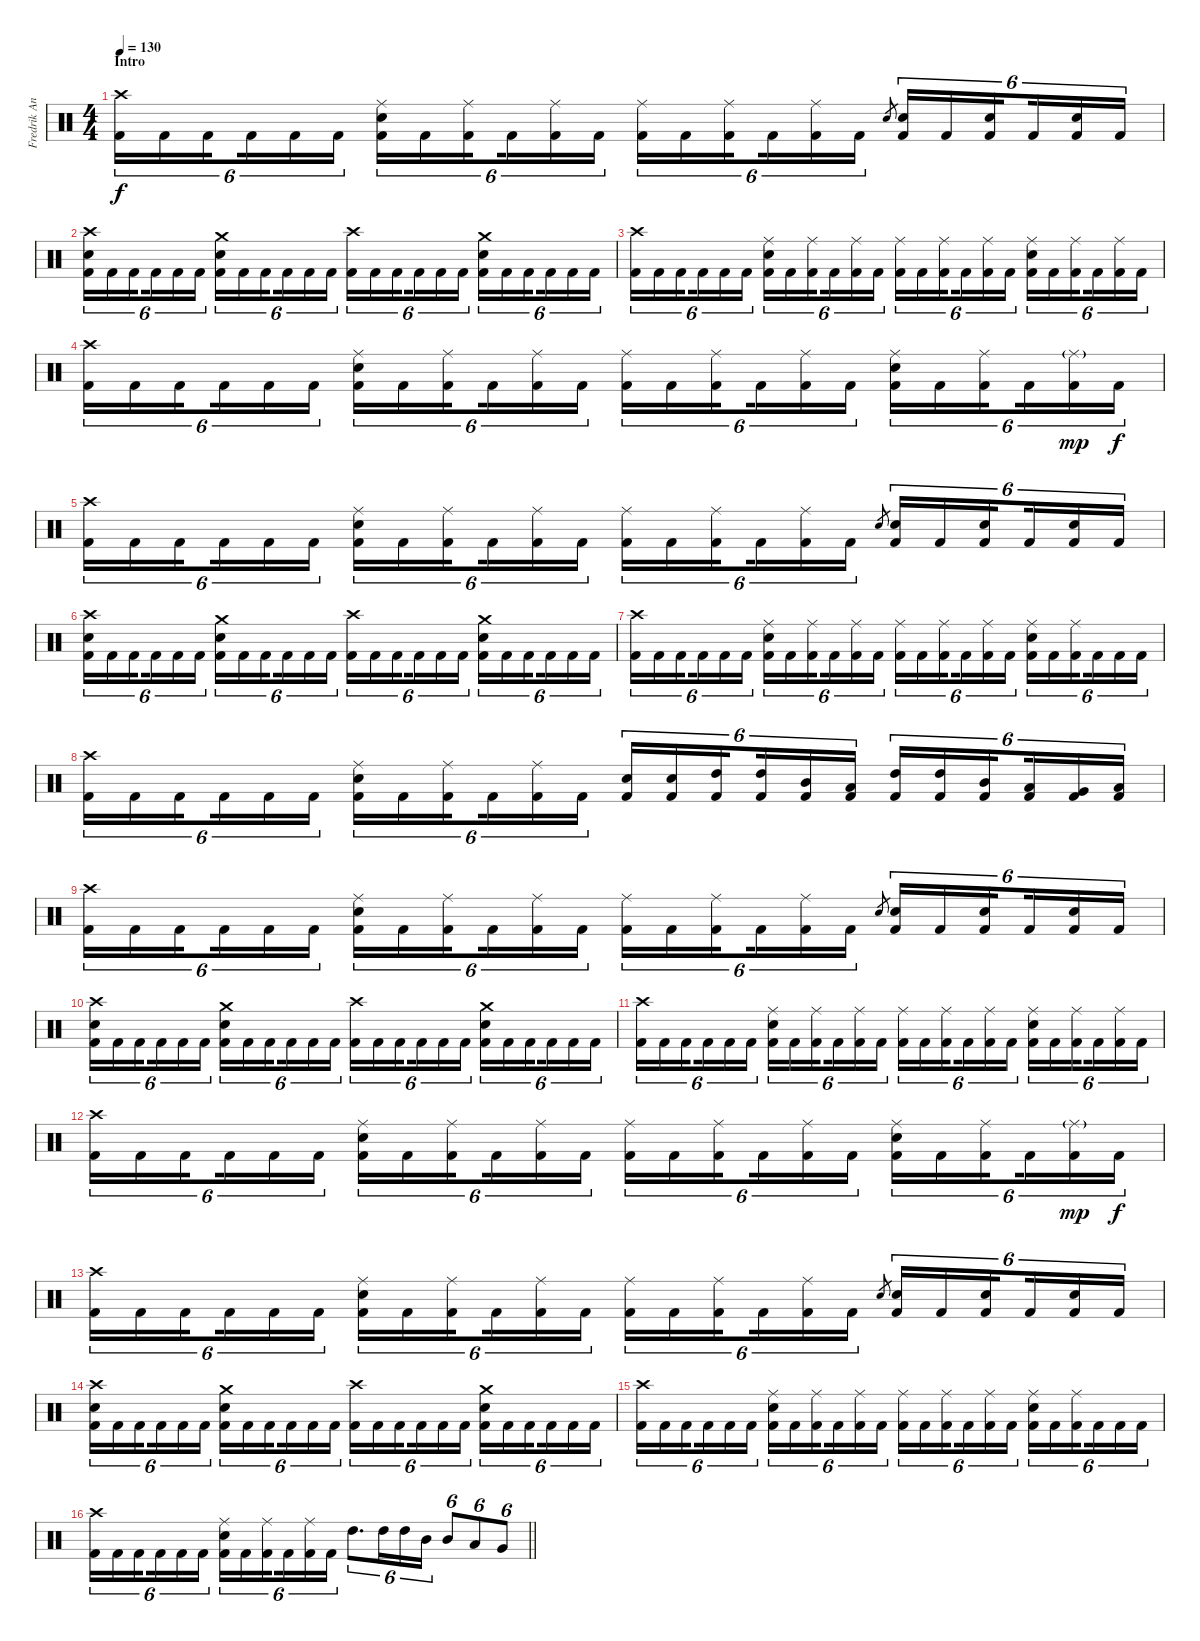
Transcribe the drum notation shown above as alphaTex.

\track ("Fredrik Andersson" "Fredrik An") {instrument percussion}
\staff {score}
\articulation defaults
\ts (4 4)
\section ("" "Intro")
\tempo 130
\clef neutral
\ks c
("Crash high (hit)" "Kick (hit) 2").16{tu (6 4) dy f} "Kick (hit) 2".16{tu (6 4)} "Kick (hit) 2".16{tu (6 4) beam splitsecondary} "Kick (hit) 2".16{tu (6 4)} "Kick (hit) 2".16{tu (6 4)} "Kick (hit) 2".16{tu (6 4)} ("Ride (middle)" "Electric Snare (hit)" "Kick (hit) 2").16{tu (6 4)} "Kick (hit) 2".16{tu (6 4)} ("Ride (middle)" "Kick (hit) 2").16{tu (6 4) beam splitsecondary} "Kick (hit) 2".16{tu (6 4)} ("Ride (middle)" "Kick (hit) 2").16{tu (6 4)} "Kick (hit) 2".16{tu (6 4)} ("Ride (middle)" "Kick (hit) 2").16{tu (6 4)} "Kick (hit) 2".16{tu (6 4)} ("Ride (middle)" "Kick (hit) 2").16{tu (6 4) beam splitsecondary} "Kick (hit) 2".16{tu (6 4)} ("Ride (middle)" "Kick (hit) 2").16{tu (6 4)} "Kick (hit) 2".16{tu (6 4)} "Electric Snare (hit)".8{gr} ("Electric Snare (hit)" "Kick (hit) 2").16{tu (6 4)} "Kick (hit) 2".16{tu (6 4)} ("Electric Snare (hit)" "Kick (hit) 2").16{tu (6 4) beam splitsecondary} "Kick (hit) 2".16{tu (6 4)} ("Electric Snare (hit)" "Kick (hit) 2").16{tu (6 4)} "Kick (hit) 2".16{tu (6 4)} |
("Crash high (hit)" "Electric Snare (hit)" "Kick (hit) 2").16{tu (6 4)} "Kick (hit) 2".16{tu (6 4)} "Kick (hit) 2".16{tu (6 4) beam splitsecondary} "Kick (hit) 2".16{tu (6 4)} "Kick (hit) 2".16{tu (6 4)} "Kick (hit) 2".16{tu (6 4)} ("Crash medium (hit)" "Electric Snare (hit)" "Kick (hit) 2").16{tu (6 4)} "Kick (hit) 2".16{tu (6 4)} "Kick (hit) 2".16{tu (6 4) beam splitsecondary} "Kick (hit) 2".16{tu (6 4)} "Kick (hit) 2".16{tu (6 4)} "Kick (hit) 2".16{tu (6 4)} ("Crash high (hit)" "Kick (hit) 2").16{tu (6 4)} "Kick (hit) 2".16{tu (6 4)} "Kick (hit) 2".16{tu (6 4) beam splitsecondary} "Kick (hit) 2".16{tu (6 4)} "Kick (hit) 2".16{tu (6 4)} "Kick (hit) 2".16{tu (6 4)} ("Crash medium (hit)" "Electric Snare (hit)" "Kick (hit) 2").16{tu (6 4)} "Kick (hit) 2".16{tu (6 4)} "Kick (hit) 2".16{tu (6 4) beam splitsecondary} "Kick (hit) 2".16{tu (6 4)} "Kick (hit) 2".16{tu (6 4)} "Kick (hit) 2".16{tu (6 4)} |
("Crash high (hit)" "Kick (hit) 2").16{tu (6 4)} "Kick (hit) 2".16{tu (6 4)} "Kick (hit) 2".16{tu (6 4) beam splitsecondary} "Kick (hit) 2".16{tu (6 4)} "Kick (hit) 2".16{tu (6 4)} "Kick (hit) 2".16{tu (6 4)} ("Ride (middle)" "Electric Snare (hit)" "Kick (hit) 2").16{tu (6 4)} "Kick (hit) 2".16{tu (6 4)} ("Ride (middle)" "Kick (hit) 2").16{tu (6 4) beam splitsecondary} "Kick (hit) 2".16{tu (6 4)} ("Ride (middle)" "Kick (hit) 2").16{tu (6 4)} "Kick (hit) 2".16{tu (6 4)} ("Ride (middle)" "Kick (hit) 2").16{tu (6 4)} "Kick (hit) 2".16{tu (6 4)} ("Ride (middle)" "Kick (hit) 2").16{tu (6 4) beam splitsecondary} "Kick (hit) 2".16{tu (6 4)} ("Ride (middle)" "Kick (hit) 2").16{tu (6 4)} "Kick (hit) 2".16{tu (6 4)} ("Ride (middle)" "Electric Snare (hit)" "Kick (hit) 2").16{tu (6 4)} "Kick (hit) 2".16{tu (6 4)} ("Ride (middle)" "Kick (hit) 2").16{tu (6 4) beam splitsecondary} "Kick (hit) 2".16{tu (6 4)} ("Ride (middle)" "Kick (hit) 2").16{tu (6 4)} "Kick (hit) 2".16{tu (6 4)} |
("Crash high (hit)" "Kick (hit) 2").16{tu (6 4)} "Kick (hit) 2".16{tu (6 4)} "Kick (hit) 2".16{tu (6 4) beam splitsecondary} "Kick (hit) 2".16{tu (6 4)} "Kick (hit) 2".16{tu (6 4)} "Kick (hit) 2".16{tu (6 4)} ("Ride (middle)" "Electric Snare (hit)" "Kick (hit) 2").16{tu (6 4)} "Kick (hit) 2".16{tu (6 4)} ("Ride (middle)" "Kick (hit) 2").16{tu (6 4) beam splitsecondary} "Kick (hit) 2".16{tu (6 4)} ("Ride (middle)" "Kick (hit) 2").16{tu (6 4)} "Kick (hit) 2".16{tu (6 4)} ("Ride (middle)" "Kick (hit) 2").16{tu (6 4)} "Kick (hit) 2".16{tu (6 4)} ("Ride (middle)" "Kick (hit) 2").16{tu (6 4) beam splitsecondary} "Kick (hit) 2".16{tu (6 4)} ("Ride (middle)" "Kick (hit) 2").16{tu (6 4)} "Kick (hit) 2".16{tu (6 4)} ("Ride (middle)" "Electric Snare (hit)" "Kick (hit) 2").16{tu (6 4)} "Kick (hit) 2".16{tu (6 4)} ("Ride (middle)" "Kick (hit) 2").16{tu (6 4) beam splitsecondary} "Kick (hit) 2".16{tu (6 4)} ("Ride (middle)"{g} "Kick (hit) 2").16{tu (6 4) dy mp} "Kick (hit) 2".16{tu (6 4) dy f} |
("Crash high (hit)" "Kick (hit) 2").16{tu (6 4)} "Kick (hit) 2".16{tu (6 4)} "Kick (hit) 2".16{tu (6 4) beam splitsecondary} "Kick (hit) 2".16{tu (6 4)} "Kick (hit) 2".16{tu (6 4)} "Kick (hit) 2".16{tu (6 4)} ("Ride (middle)" "Electric Snare (hit)" "Kick (hit) 2").16{tu (6 4)} "Kick (hit) 2".16{tu (6 4)} ("Ride (middle)" "Kick (hit) 2").16{tu (6 4) beam splitsecondary} "Kick (hit) 2".16{tu (6 4)} ("Ride (middle)" "Kick (hit) 2").16{tu (6 4)} "Kick (hit) 2".16{tu (6 4)} ("Ride (middle)" "Kick (hit) 2").16{tu (6 4)} "Kick (hit) 2".16{tu (6 4)} ("Ride (middle)" "Kick (hit) 2").16{tu (6 4) beam splitsecondary} "Kick (hit) 2".16{tu (6 4)} ("Ride (middle)" "Kick (hit) 2").16{tu (6 4)} "Kick (hit) 2".16{tu (6 4)} "Electric Snare (hit)".8{gr} ("Electric Snare (hit)" "Kick (hit) 2").16{tu (6 4)} "Kick (hit) 2".16{tu (6 4)} ("Electric Snare (hit)" "Kick (hit) 2").16{tu (6 4) beam splitsecondary} "Kick (hit) 2".16{tu (6 4)} ("Electric Snare (hit)" "Kick (hit) 2").16{tu (6 4)} "Kick (hit) 2".16{tu (6 4)} |
("Crash high (hit)" "Electric Snare (hit)" "Kick (hit) 2").16{tu (6 4)} "Kick (hit) 2".16{tu (6 4)} "Kick (hit) 2".16{tu (6 4) beam splitsecondary} "Kick (hit) 2".16{tu (6 4)} "Kick (hit) 2".16{tu (6 4)} "Kick (hit) 2".16{tu (6 4)} ("Crash medium (hit)" "Electric Snare (hit)" "Kick (hit) 2").16{tu (6 4)} "Kick (hit) 2".16{tu (6 4)} "Kick (hit) 2".16{tu (6 4) beam splitsecondary} "Kick (hit) 2".16{tu (6 4)} "Kick (hit) 2".16{tu (6 4)} "Kick (hit) 2".16{tu (6 4)} ("Crash high (hit)" "Kick (hit) 2").16{tu (6 4)} "Kick (hit) 2".16{tu (6 4)} "Kick (hit) 2".16{tu (6 4) beam splitsecondary} "Kick (hit) 2".16{tu (6 4)} "Kick (hit) 2".16{tu (6 4)} "Kick (hit) 2".16{tu (6 4)} ("Crash medium (hit)" "Electric Snare (hit)" "Kick (hit) 2").16{tu (6 4)} "Kick (hit) 2".16{tu (6 4)} "Kick (hit) 2".16{tu (6 4) beam splitsecondary} "Kick (hit) 2".16{tu (6 4)} "Kick (hit) 2".16{tu (6 4)} "Kick (hit) 2".16{tu (6 4)} |
("Crash high (hit)" "Kick (hit) 2").16{tu (6 4)} "Kick (hit) 2".16{tu (6 4)} "Kick (hit) 2".16{tu (6 4) beam splitsecondary} "Kick (hit) 2".16{tu (6 4)} "Kick (hit) 2".16{tu (6 4)} "Kick (hit) 2".16{tu (6 4)} ("Ride (middle)" "Electric Snare (hit)" "Kick (hit) 2").16{tu (6 4)} "Kick (hit) 2".16{tu (6 4)} ("Ride (middle)" "Kick (hit) 2").16{tu (6 4) beam splitsecondary} "Kick (hit) 2".16{tu (6 4)} ("Ride (middle)" "Kick (hit) 2").16{tu (6 4)} "Kick (hit) 2".16{tu (6 4)} ("Ride (middle)" "Kick (hit) 2").16{tu (6 4)} "Kick (hit) 2".16{tu (6 4)} ("Ride (middle)" "Kick (hit) 2").16{tu (6 4) beam splitsecondary} "Kick (hit) 2".16{tu (6 4)} ("Ride (middle)" "Kick (hit) 2").16{tu (6 4)} "Kick (hit) 2".16{tu (6 4)} ("Ride (middle)" "Electric Snare (hit)" "Kick (hit) 2").16{tu (6 4)} "Kick (hit) 2".16{tu (6 4)} ("Ride (middle)" "Kick (hit) 2").16{tu (6 4) beam splitsecondary} "Kick (hit) 2".16{tu (6 4)} "Kick (hit) 2".16{tu (6 4)} "Kick (hit) 2".16{tu (6 4)} |
("Crash high (hit)" "Kick (hit) 2").16{tu (6 4)} "Kick (hit) 2".16{tu (6 4)} "Kick (hit) 2".16{tu (6 4) beam splitsecondary} "Kick (hit) 2".16{tu (6 4)} "Kick (hit) 2".16{tu (6 4)} "Kick (hit) 2".16{tu (6 4)} ("Ride (middle)" "Electric Snare (hit)" "Kick (hit) 2").16{tu (6 4)} "Kick (hit) 2".16{tu (6 4)} ("Ride (middle)" "Kick (hit) 2").16{tu (6 4) beam splitsecondary} "Kick (hit) 2".16{tu (6 4)} ("Ride (middle)" "Kick (hit) 2").16{tu (6 4)} "Kick (hit) 2".16{tu (6 4)} ("Electric Snare (hit)" "Kick (hit) 2").16{tu (6 4)} ("Electric Snare (hit)" "Kick (hit) 2").16{tu (6 4)} ("High Tom (hit)" "Kick (hit) 2").16{tu (6 4) beam splitsecondary} ("High Tom (hit)" "Kick (hit) 2").16{tu (6 4)} ("Mid Tom (hit)" "Kick (hit) 2").16{tu (6 4)} ("Low Tom (hit)" "Kick (hit) 2").16{tu (6 4)} ("High Tom (hit)" "Kick (hit) 2").16{tu (6 4)} ("High Tom (hit)" "Kick (hit) 2").16{tu (6 4)} ("Mid Tom (hit)" "Kick (hit) 2").16{tu (6 4) beam splitsecondary} ("Low Tom (hit)" "Kick (hit) 2").16{tu (6 4)} ("Very Low Tom (hit)" "Kick (hit) 2").16{tu (6 4)} ("Low Floor Tom (hit)" "Kick (hit) 2").16{tu (6 4)} |
("Crash high (hit)" "Kick (hit) 2").16{tu (6 4)} "Kick (hit) 2".16{tu (6 4)} "Kick (hit) 2".16{tu (6 4) beam splitsecondary} "Kick (hit) 2".16{tu (6 4)} "Kick (hit) 2".16{tu (6 4)} "Kick (hit) 2".16{tu (6 4)} ("Ride (middle)" "Electric Snare (hit)" "Kick (hit) 2").16{tu (6 4)} "Kick (hit) 2".16{tu (6 4)} ("Ride (middle)" "Kick (hit) 2").16{tu (6 4) beam splitsecondary} "Kick (hit) 2".16{tu (6 4)} ("Ride (middle)" "Kick (hit) 2").16{tu (6 4)} "Kick (hit) 2".16{tu (6 4)} ("Ride (middle)" "Kick (hit) 2").16{tu (6 4)} "Kick (hit) 2".16{tu (6 4)} ("Ride (middle)" "Kick (hit) 2").16{tu (6 4) beam splitsecondary} "Kick (hit) 2".16{tu (6 4)} ("Ride (middle)" "Kick (hit) 2").16{tu (6 4)} "Kick (hit) 2".16{tu (6 4)} "Electric Snare (hit)".8{gr} ("Electric Snare (hit)" "Kick (hit) 2").16{tu (6 4)} "Kick (hit) 2".16{tu (6 4)} ("Electric Snare (hit)" "Kick (hit) 2").16{tu (6 4) beam splitsecondary} "Kick (hit) 2".16{tu (6 4)} ("Electric Snare (hit)" "Kick (hit) 2").16{tu (6 4)} "Kick (hit) 2".16{tu (6 4)} |
("Crash high (hit)" "Electric Snare (hit)" "Kick (hit) 2").16{tu (6 4)} "Kick (hit) 2".16{tu (6 4)} "Kick (hit) 2".16{tu (6 4) beam splitsecondary} "Kick (hit) 2".16{tu (6 4)} "Kick (hit) 2".16{tu (6 4)} "Kick (hit) 2".16{tu (6 4)} ("Crash medium (hit)" "Electric Snare (hit)" "Kick (hit) 2").16{tu (6 4)} "Kick (hit) 2".16{tu (6 4)} "Kick (hit) 2".16{tu (6 4) beam splitsecondary} "Kick (hit) 2".16{tu (6 4)} "Kick (hit) 2".16{tu (6 4)} "Kick (hit) 2".16{tu (6 4)} ("Crash high (hit)" "Kick (hit) 2").16{tu (6 4)} "Kick (hit) 2".16{tu (6 4)} "Kick (hit) 2".16{tu (6 4) beam splitsecondary} "Kick (hit) 2".16{tu (6 4)} "Kick (hit) 2".16{tu (6 4)} "Kick (hit) 2".16{tu (6 4)} ("Crash medium (hit)" "Electric Snare (hit)" "Kick (hit) 2").16{tu (6 4)} "Kick (hit) 2".16{tu (6 4)} "Kick (hit) 2".16{tu (6 4) beam splitsecondary} "Kick (hit) 2".16{tu (6 4)} "Kick (hit) 2".16{tu (6 4)} "Kick (hit) 2".16{tu (6 4)} |
("Crash high (hit)" "Kick (hit) 2").16{tu (6 4)} "Kick (hit) 2".16{tu (6 4)} "Kick (hit) 2".16{tu (6 4) beam splitsecondary} "Kick (hit) 2".16{tu (6 4)} "Kick (hit) 2".16{tu (6 4)} "Kick (hit) 2".16{tu (6 4)} ("Ride (middle)" "Electric Snare (hit)" "Kick (hit) 2").16{tu (6 4)} "Kick (hit) 2".16{tu (6 4)} ("Ride (middle)" "Kick (hit) 2").16{tu (6 4) beam splitsecondary} "Kick (hit) 2".16{tu (6 4)} ("Ride (middle)" "Kick (hit) 2").16{tu (6 4)} "Kick (hit) 2".16{tu (6 4)} ("Ride (middle)" "Kick (hit) 2").16{tu (6 4)} "Kick (hit) 2".16{tu (6 4)} ("Ride (middle)" "Kick (hit) 2").16{tu (6 4) beam splitsecondary} "Kick (hit) 2".16{tu (6 4)} ("Ride (middle)" "Kick (hit) 2").16{tu (6 4)} "Kick (hit) 2".16{tu (6 4)} ("Ride (middle)" "Electric Snare (hit)" "Kick (hit) 2").16{tu (6 4)} "Kick (hit) 2".16{tu (6 4)} ("Ride (middle)" "Kick (hit) 2").16{tu (6 4) beam splitsecondary} "Kick (hit) 2".16{tu (6 4)} ("Ride (middle)" "Kick (hit) 2").16{tu (6 4)} "Kick (hit) 2".16{tu (6 4)} |
("Crash high (hit)" "Kick (hit) 2").16{tu (6 4)} "Kick (hit) 2".16{tu (6 4)} "Kick (hit) 2".16{tu (6 4) beam splitsecondary} "Kick (hit) 2".16{tu (6 4)} "Kick (hit) 2".16{tu (6 4)} "Kick (hit) 2".16{tu (6 4)} ("Ride (middle)" "Electric Snare (hit)" "Kick (hit) 2").16{tu (6 4)} "Kick (hit) 2".16{tu (6 4)} ("Ride (middle)" "Kick (hit) 2").16{tu (6 4) beam splitsecondary} "Kick (hit) 2".16{tu (6 4)} ("Ride (middle)" "Kick (hit) 2").16{tu (6 4)} "Kick (hit) 2".16{tu (6 4)} ("Ride (middle)" "Kick (hit) 2").16{tu (6 4)} "Kick (hit) 2".16{tu (6 4)} ("Ride (middle)" "Kick (hit) 2").16{tu (6 4) beam splitsecondary} "Kick (hit) 2".16{tu (6 4)} ("Ride (middle)" "Kick (hit) 2").16{tu (6 4)} "Kick (hit) 2".16{tu (6 4)} ("Ride (middle)" "Electric Snare (hit)" "Kick (hit) 2").16{tu (6 4)} "Kick (hit) 2".16{tu (6 4)} ("Ride (middle)" "Kick (hit) 2").16{tu (6 4) beam splitsecondary} "Kick (hit) 2".16{tu (6 4)} ("Ride (middle)"{g} "Kick (hit) 2").16{tu (6 4) dy mp} "Kick (hit) 2".16{tu (6 4) dy f} |
("Crash high (hit)" "Kick (hit) 2").16{tu (6 4)} "Kick (hit) 2".16{tu (6 4)} "Kick (hit) 2".16{tu (6 4) beam splitsecondary} "Kick (hit) 2".16{tu (6 4)} "Kick (hit) 2".16{tu (6 4)} "Kick (hit) 2".16{tu (6 4)} ("Ride (middle)" "Electric Snare (hit)" "Kick (hit) 2").16{tu (6 4)} "Kick (hit) 2".16{tu (6 4)} ("Ride (middle)" "Kick (hit) 2").16{tu (6 4) beam splitsecondary} "Kick (hit) 2".16{tu (6 4)} ("Ride (middle)" "Kick (hit) 2").16{tu (6 4)} "Kick (hit) 2".16{tu (6 4)} ("Ride (middle)" "Kick (hit) 2").16{tu (6 4)} "Kick (hit) 2".16{tu (6 4)} ("Ride (middle)" "Kick (hit) 2").16{tu (6 4) beam splitsecondary} "Kick (hit) 2".16{tu (6 4)} ("Ride (middle)" "Kick (hit) 2").16{tu (6 4)} "Kick (hit) 2".16{tu (6 4)} "Electric Snare (hit)".8{gr} ("Electric Snare (hit)" "Kick (hit) 2").16{tu (6 4)} "Kick (hit) 2".16{tu (6 4)} ("Electric Snare (hit)" "Kick (hit) 2").16{tu (6 4) beam splitsecondary} "Kick (hit) 2".16{tu (6 4)} ("Electric Snare (hit)" "Kick (hit) 2").16{tu (6 4)} "Kick (hit) 2".16{tu (6 4)} |
("Crash high (hit)" "Electric Snare (hit)" "Kick (hit) 2").16{tu (6 4)} "Kick (hit) 2".16{tu (6 4)} "Kick (hit) 2".16{tu (6 4) beam splitsecondary} "Kick (hit) 2".16{tu (6 4)} "Kick (hit) 2".16{tu (6 4)} "Kick (hit) 2".16{tu (6 4)} ("Crash medium (hit)" "Electric Snare (hit)" "Kick (hit) 2").16{tu (6 4)} "Kick (hit) 2".16{tu (6 4)} "Kick (hit) 2".16{tu (6 4) beam splitsecondary} "Kick (hit) 2".16{tu (6 4)} "Kick (hit) 2".16{tu (6 4)} "Kick (hit) 2".16{tu (6 4)} ("Crash high (hit)" "Kick (hit) 2").16{tu (6 4)} "Kick (hit) 2".16{tu (6 4)} "Kick (hit) 2".16{tu (6 4) beam splitsecondary} "Kick (hit) 2".16{tu (6 4)} "Kick (hit) 2".16{tu (6 4)} "Kick (hit) 2".16{tu (6 4)} ("Crash medium (hit)" "Electric Snare (hit)" "Kick (hit) 2").16{tu (6 4)} "Kick (hit) 2".16{tu (6 4)} "Kick (hit) 2".16{tu (6 4) beam splitsecondary} "Kick (hit) 2".16{tu (6 4)} "Kick (hit) 2".16{tu (6 4)} "Kick (hit) 2".16{tu (6 4)} |
("Crash high (hit)" "Kick (hit) 2").16{tu (6 4)} "Kick (hit) 2".16{tu (6 4)} "Kick (hit) 2".16{tu (6 4) beam splitsecondary} "Kick (hit) 2".16{tu (6 4)} "Kick (hit) 2".16{tu (6 4)} "Kick (hit) 2".16{tu (6 4)} ("Ride (middle)" "Electric Snare (hit)" "Kick (hit) 2").16{tu (6 4)} "Kick (hit) 2".16{tu (6 4)} ("Ride (middle)" "Kick (hit) 2").16{tu (6 4) beam splitsecondary} "Kick (hit) 2".16{tu (6 4)} ("Ride (middle)" "Kick (hit) 2").16{tu (6 4)} "Kick (hit) 2".16{tu (6 4)} ("Ride (middle)" "Kick (hit) 2").16{tu (6 4)} "Kick (hit) 2".16{tu (6 4)} ("Ride (middle)" "Kick (hit) 2").16{tu (6 4) beam splitsecondary} "Kick (hit) 2".16{tu (6 4)} ("Ride (middle)" "Kick (hit) 2").16{tu (6 4)} "Kick (hit) 2".16{tu (6 4)} ("Ride (middle)" "Electric Snare (hit)" "Kick (hit) 2").16{tu (6 4)} "Kick (hit) 2".16{tu (6 4)} ("Ride (middle)" "Kick (hit) 2").16{tu (6 4) beam splitsecondary} "Kick (hit) 2".16{tu (6 4)} "Kick (hit) 2".16{tu (6 4)} "Kick (hit) 2".16{tu (6 4)} |
\barLineRight lightlight
("Crash high (hit)" "Kick (hit) 2").16{tu (6 4)} "Kick (hit) 2".16{tu (6 4)} "Kick (hit) 2".16{tu (6 4) beam splitsecondary} "Kick (hit) 2".16{tu (6 4)} "Kick (hit) 2".16{tu (6 4)} "Kick (hit) 2".16{tu (6 4)} ("Ride (middle)" "Electric Snare (hit)" "Kick (hit) 2").16{tu (6 4)} "Kick (hit) 2".16{tu (6 4)} ("Ride (middle)" "Kick (hit) 2").16{tu (6 4) beam splitsecondary} "Kick (hit) 2".16{tu (6 4)} ("Ride (middle)" "Kick (hit) 2").16{tu (6 4)} "Kick (hit) 2".16{tu (6 4)} "High Tom (hit)".8{d tu (6 4)} "High Tom (hit)".16{tu (6 4)} "High Tom (hit)".16{tu (6 4)} "Mid Tom (hit)".16{tu (6 4)} "Mid Tom (hit)".8{tu (6 4)} "Low Tom (hit)".8{tu (6 4)} "Very Low Tom (hit)".8{tu (6 4)}
